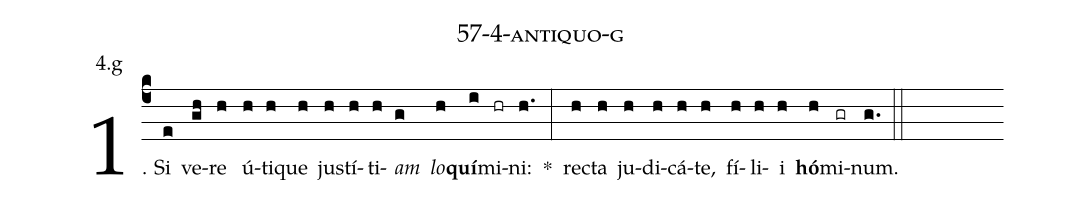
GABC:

name: 57-4-antiquo-g;
annotation: 4.g;
%%
(c4)1. Si(e) ve(gh)re(h) ú(h)ti(h)que(h) jus(h)tí(h)ti(h)<i>am</i>(g) <i>lo</i>(h)<b>quí</b>(i)mi(hr)ni:(h.) *(:) rec(h)ta(h) ju(h)di(h)cá(h)te,(h) fí(h)li(h)i(h) <b>hó</b>(h)mi(gr)num.(g.) (::)
